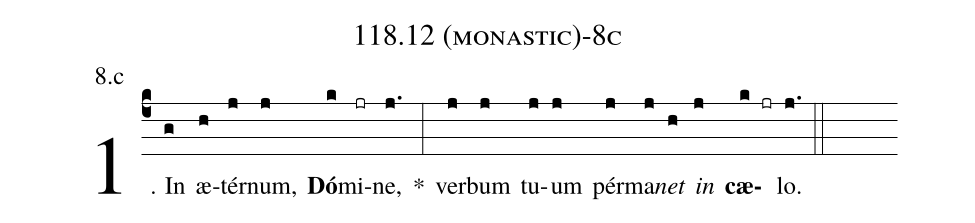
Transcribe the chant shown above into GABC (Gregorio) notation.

name: 118.12 (monastic)-8c;
annotation: 8.c;
%%
(c4)1. In(g) æ(h)tér(j)num,(j) <b>Dó</b>(k)mi(jr)ne,(j.) *(:) ver(j)bum(j) tu(j)um(j) pér(j)ma(j)<i>net</i>(h) <i>in</i>(j) <b>cæ</b>(k jr)lo.(j.) (::)
